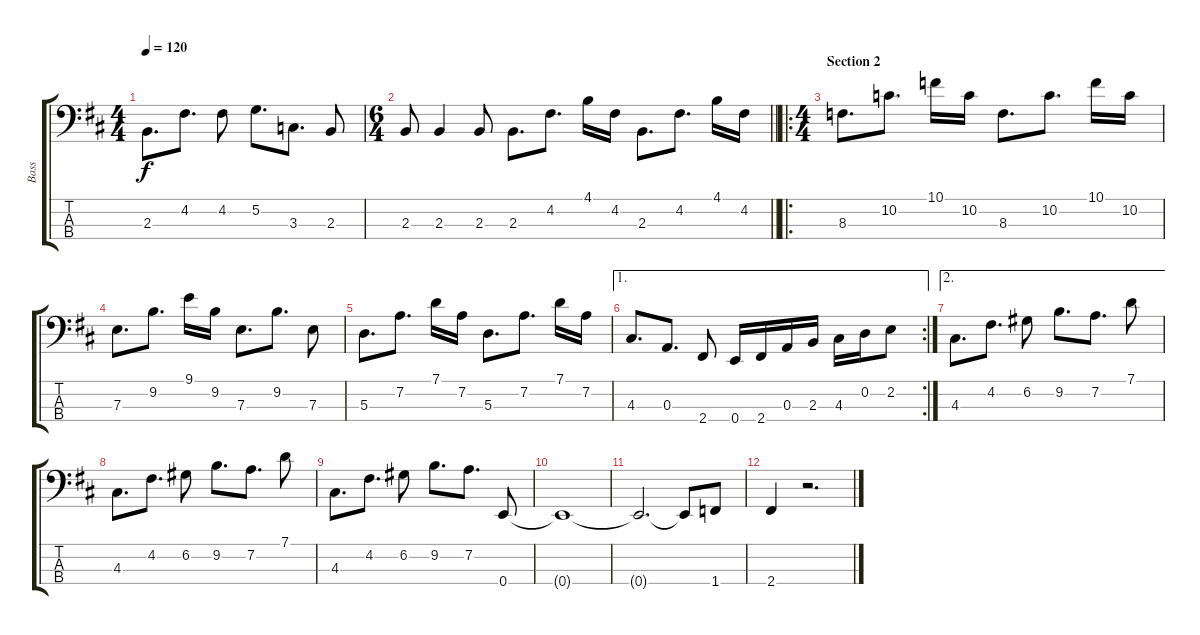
\track ("Bass" "Bass") {instrument electricbassfinger}
\staff {score tabs}
\tuning (G2 D2 A1 E1) {hide}
\ts (4 4)
\tempo 120
\clef f4
\ks d
2.3.8{d dy f} 4.2.8{d} 4.2.8 5.2.8{d} 3.3.8{d} 2.3.8 |
\ts (6 4)
\barLineRight lightlight
2.3.8 2.3.4 2.3.8 2.3.8{d} 4.2.8{d} 4.1.16 4.2.16 2.3.8{d} 4.2.8{d} 4.1.16 4.2.16 |
\ro
\ts (4 4)
\section ("" "Section 2")
8.3.8{d} 10.2.8{d} 10.1.16 10.2.16 8.3.8{d} 10.2.8{d} 10.1.16 10.2.16 |
7.3.8{d} 9.2.8{d} 9.1.16 9.2.16 7.3.8{d} 9.2.8{d} 7.3.8 |
5.3.8{d} 7.2.8{d} 7.1.16 7.2.16 5.3.8{d} 7.2.8{d} 7.1.16 7.2.16 |
\ae 1
\rc 2
4.3.8{d} 0.3.8{d} 2.4.8 0.4.16 2.4.16 0.3.16 2.3.16 4.3.16 0.2.16 2.2.8 |
\ae 2
4.3.8{d} 4.2.8{d} 6.2.8 9.2.8{d} 7.2.8{d} 7.1.8 |
4.3.8{d} 4.2.8{d} 6.2.8 9.2.8{d} 7.2.8{d} 7.1.8 |
4.3.8{d} 4.2.8{d} 6.2.8 9.2.8{d} 7.2.8{d} 0.4.8 |
0.4{t}.1 |
0.4{t}.2{d} 0.4{t}.8 1.4.8 |
2.4.4 r.2{d}
